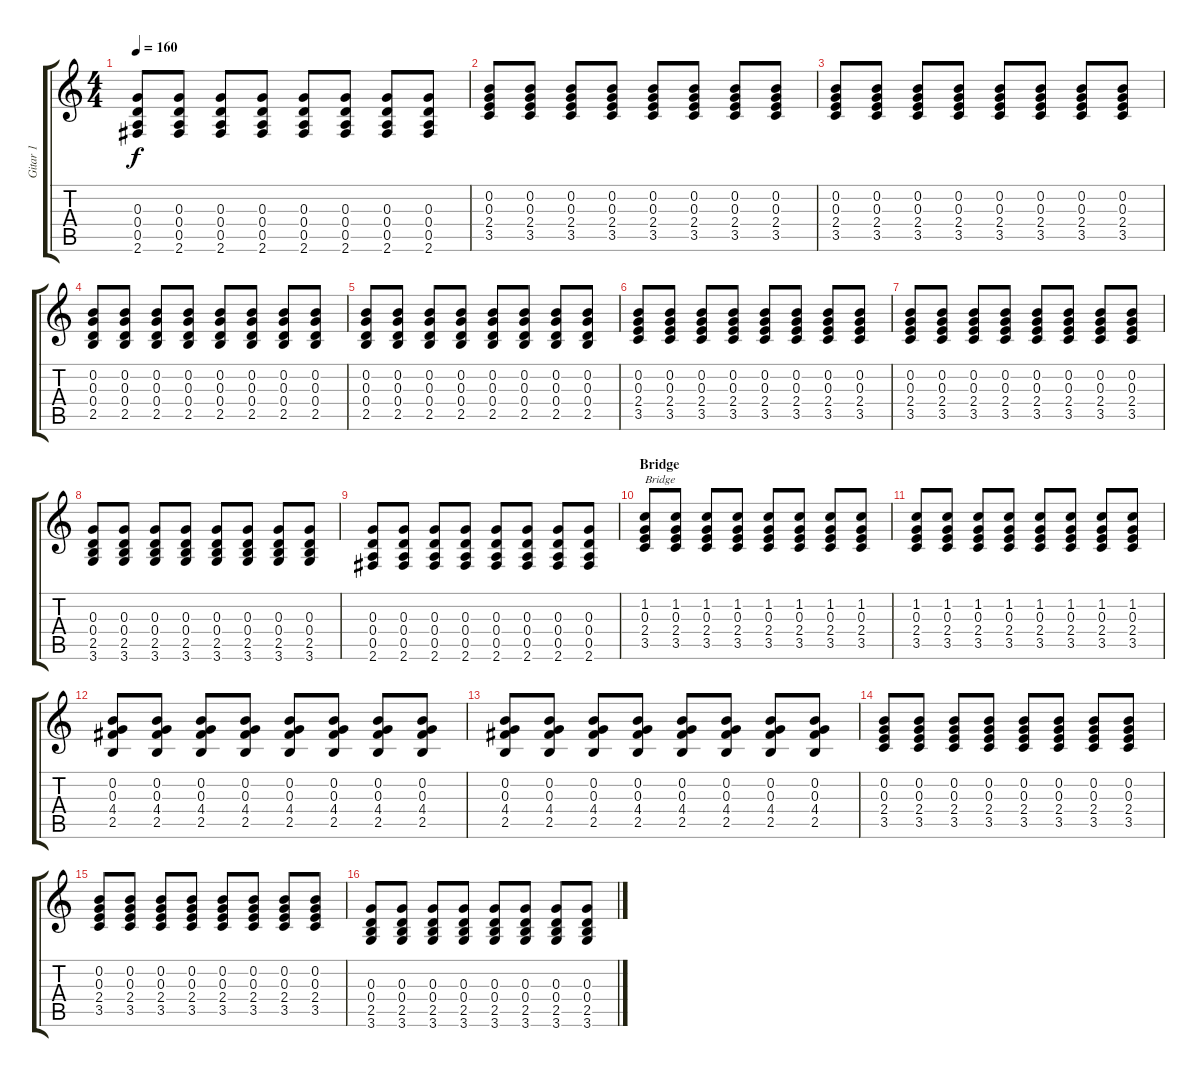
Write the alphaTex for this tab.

\track ("Gitar 1" "Gitar 1") {instrument overdrivenguitar}
\staff {score tabs}
\tuning (E4 B3 G3 D3 A2 E2) {hide}
\ts (4 4)
\tempo 160
\clef g2
\ks c
(0.3 0.4 0.5 2.6).8{dy f} (0.3 0.4 0.5 2.6).8 (0.3 0.4 0.5 2.6).8 (0.3 0.4 0.5 2.6).8 (0.3 0.4 0.5 2.6).8 (0.3 0.4 0.5 2.6).8 (0.3 0.4 0.5 2.6).8 (0.3 0.4 0.5 2.6).8 |
(0.2 0.3 2.4 3.5).8 (0.2 0.3 2.4 3.5).8 (0.2 0.3 2.4 3.5).8 (0.2 0.3 2.4 3.5).8 (0.2 0.3 2.4 3.5).8 (0.2 0.3 2.4 3.5).8 (0.2 0.3 2.4 3.5).8 (0.2 0.3 2.4 3.5).8 |
(0.2 0.3 2.4 3.5).8 (0.2 0.3 2.4 3.5).8 (0.2 0.3 2.4 3.5).8 (0.2 0.3 2.4 3.5).8 (0.2 0.3 2.4 3.5).8 (0.2 0.3 2.4 3.5).8 (0.2 0.3 2.4 3.5).8 (0.2 0.3 2.4 3.5).8 |
(0.2 0.3 0.4 2.5).8 (0.2 0.3 0.4 2.5).8 (0.2 0.3 0.4 2.5).8 (0.2 0.3 0.4 2.5).8 (0.2 0.3 0.4 2.5).8 (0.2 0.3 0.4 2.5).8 (0.2 0.3 0.4 2.5).8 (0.2 0.3 0.4 2.5).8 |
(0.2 0.3 0.4 2.5).8 (0.2 0.3 0.4 2.5).8 (0.2 0.3 0.4 2.5).8 (0.2 0.3 0.4 2.5).8 (0.2 0.3 0.4 2.5).8 (0.2 0.3 0.4 2.5).8 (0.2 0.3 0.4 2.5).8 (0.2 0.3 0.4 2.5).8 |
(0.2 0.3 2.4 3.5).8 (0.2 0.3 2.4 3.5).8 (0.2 0.3 2.4 3.5).8 (0.2 0.3 2.4 3.5).8 (0.2 0.3 2.4 3.5).8 (0.2 0.3 2.4 3.5).8 (0.2 0.3 2.4 3.5).8 (0.2 0.3 2.4 3.5).8 |
(0.2 0.3 2.4 3.5).8 (0.2 0.3 2.4 3.5).8 (0.2 0.3 2.4 3.5).8 (0.2 0.3 2.4 3.5).8 (0.2 0.3 2.4 3.5).8 (0.2 0.3 2.4 3.5).8 (0.2 0.3 2.4 3.5).8 (0.2 0.3 2.4 3.5).8 |
(0.3 0.4 2.5 3.6).8 (0.3 0.4 2.5 3.6).8 (0.3 0.4 2.5 3.6).8 (0.3 0.4 2.5 3.6).8 (0.3 0.4 2.5 3.6).8 (0.3 0.4 2.5 3.6).8 (0.3 0.4 2.5 3.6).8 (0.3 0.4 2.5 3.6).8 |
(0.3 0.4 0.5 2.6).8 (0.3 0.4 0.5 2.6).8 (0.3 0.4 0.5 2.6).8 (0.3 0.4 0.5 2.6).8 (0.3 0.4 0.5 2.6).8 (0.3 0.4 0.5 2.6).8 (0.3 0.4 0.5 2.6).8 (0.3 0.4 0.5 2.6).8 |
\section ("" "Bridge")
(1.2 0.3 2.4 3.5).8{txt "Bridge"} (1.2 0.3 2.4 3.5).8 (1.2 0.3 2.4 3.5).8 (1.2 0.3 2.4 3.5).8 (1.2 0.3 2.4 3.5).8 (1.2 0.3 2.4 3.5).8 (1.2 0.3 2.4 3.5).8 (1.2 0.3 2.4 3.5).8 |
(1.2 0.3 2.4 3.5).8 (1.2 0.3 2.4 3.5).8 (1.2 0.3 2.4 3.5).8 (1.2 0.3 2.4 3.5).8 (1.2 0.3 2.4 3.5).8 (1.2 0.3 2.4 3.5).8 (1.2 0.3 2.4 3.5).8 (1.2 0.3 2.4 3.5).8 |
(0.2 0.3 4.4 2.5).8 (0.2 0.3 4.4 2.5).8 (0.2 0.3 4.4 2.5).8 (0.2 0.3 4.4 2.5).8 (0.2 0.3 4.4 2.5).8 (0.2 0.3 4.4 2.5).8 (0.2 0.3 4.4 2.5).8 (0.2 0.3 4.4 2.5).8 |
(0.2 0.3 4.4 2.5).8 (0.2 0.3 4.4 2.5).8 (0.2 0.3 4.4 2.5).8 (0.2 0.3 4.4 2.5).8 (0.2 0.3 4.4 2.5).8 (0.2 0.3 4.4 2.5).8 (0.2 0.3 4.4 2.5).8 (0.2 0.3 4.4 2.5).8 |
(0.2 0.3 2.4 3.5).8 (0.2 0.3 2.4 3.5).8 (0.2 0.3 2.4 3.5).8 (0.2 0.3 2.4 3.5).8 (0.2 0.3 2.4 3.5).8 (0.2 0.3 2.4 3.5).8 (0.2 0.3 2.4 3.5).8 (0.2 0.3 2.4 3.5).8 |
(0.2 0.3 2.4 3.5).8 (0.2 0.3 2.4 3.5).8 (0.2 0.3 2.4 3.5).8 (0.2 0.3 2.4 3.5).8 (0.2 0.3 2.4 3.5).8 (0.2 0.3 2.4 3.5).8 (0.2 0.3 2.4 3.5).8 (0.2 0.3 2.4 3.5).8 |
(0.3 0.4 2.5 3.6).8 (0.3 0.4 2.5 3.6).8 (0.3 0.4 2.5 3.6).8 (0.3 0.4 2.5 3.6).8 (0.3 0.4 2.5 3.6).8 (0.3 0.4 2.5 3.6).8 (0.3 0.4 2.5 3.6).8 (0.3 0.4 2.5 3.6).8
